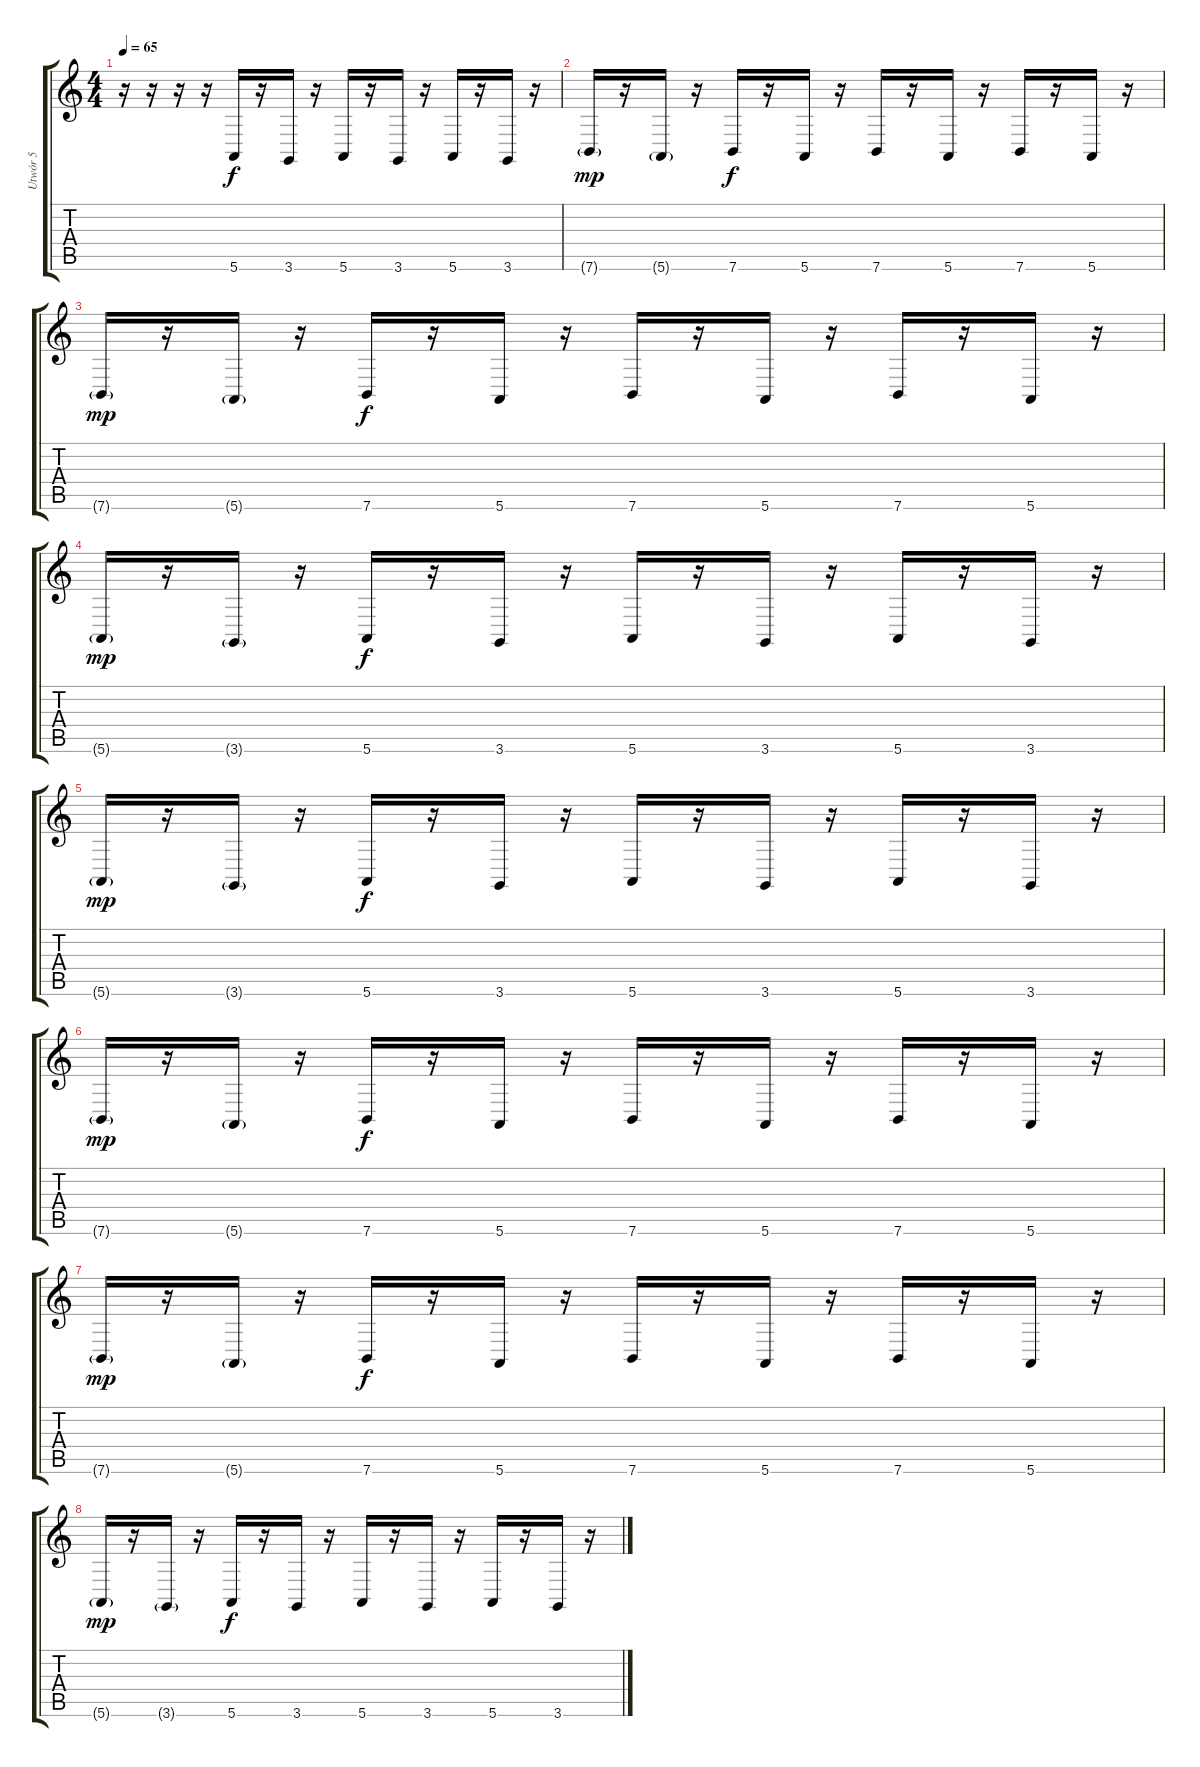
\track ("Utwór 5" "Utwór 5") {instrument flute}
\staff {score tabs}
\tuning (E4 B3 G3 D3 A2 E2) {hide}
\ts (4 4)
\tempo 65
\clef g2
\ks c
r.16{dy f} r.16 r.16 r.16 5.6.16 r.16 3.6.16 r.16 5.6.16 r.16 3.6.16 r.16 5.6.16 r.16 3.6.16 r.16 |
7.6{g}.16{dy mp} r.16 5.6{g}.16 r.16 7.6.16{dy f} r.16 5.6.16 r.16 7.6.16 r.16 5.6.16 r.16 7.6.16 r.16 5.6.16 r.16 |
7.6{g}.16{dy mp} r.16 5.6{g}.16 r.16 7.6.16{dy f} r.16 5.6.16 r.16 7.6.16 r.16 5.6.16 r.16 7.6.16 r.16 5.6.16 r.16 |
5.6{g}.16{dy mp} r.16 3.6{g}.16 r.16 5.6.16{dy f} r.16 3.6.16 r.16 5.6.16 r.16 3.6.16 r.16 5.6.16 r.16 3.6.16 r.16 |
5.6{g}.16{dy mp} r.16 3.6{g}.16 r.16 5.6.16{dy f} r.16 3.6.16 r.16 5.6.16 r.16 3.6.16 r.16 5.6.16 r.16 3.6.16 r.16 |
7.6{g}.16{dy mp} r.16 5.6{g}.16 r.16 7.6.16{dy f} r.16 5.6.16 r.16 7.6.16 r.16 5.6.16 r.16 7.6.16 r.16 5.6.16 r.16 |
7.6{g}.16{dy mp} r.16 5.6{g}.16 r.16 7.6.16{dy f} r.16 5.6.16 r.16 7.6.16 r.16 5.6.16 r.16 7.6.16 r.16 5.6.16 r.16 |
5.6{g}.16{dy mp} r.16 3.6{g}.16 r.16 5.6.16{dy f} r.16 3.6.16 r.16 5.6.16 r.16 3.6.16 r.16 5.6.16 r.16 3.6.16 r.16
